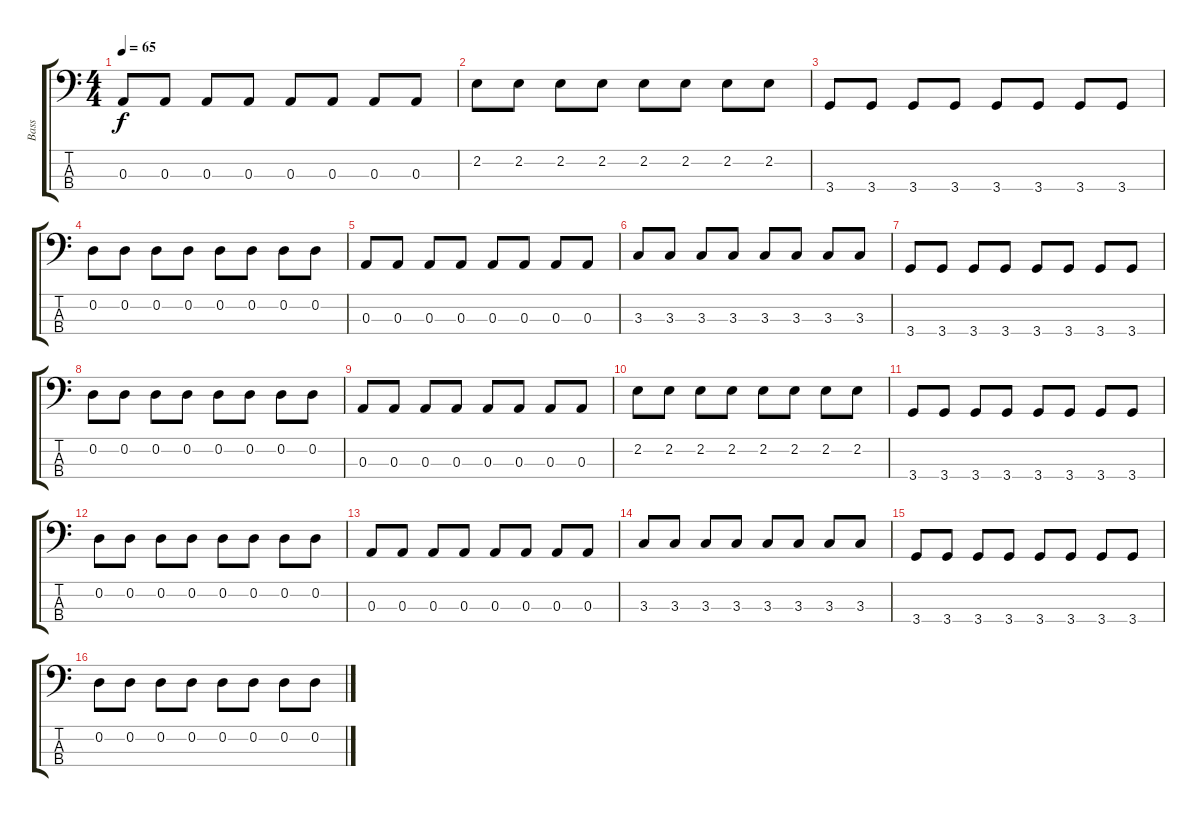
\track ("Bass" "Bass") {instrument electricbassfinger}
\staff {score tabs}
\tuning (G2 D2 A1 E1) {hide}
\ts (4 4)
\tempo 65
\clef f4
\ks c
0.3.8{dy f} 0.3.8 0.3.8 0.3.8 0.3.8 0.3.8 0.3.8 0.3.8 |
2.2.8 2.2.8 2.2.8 2.2.8 2.2.8 2.2.8 2.2.8 2.2.8 |
3.4.8 3.4.8 3.4.8 3.4.8 3.4.8 3.4.8 3.4.8 3.4.8 |
0.2.8 0.2.8 0.2.8 0.2.8 0.2.8 0.2.8 0.2.8 0.2.8 |
0.3.8 0.3.8 0.3.8 0.3.8 0.3.8 0.3.8 0.3.8 0.3.8 |
3.3.8 3.3.8 3.3.8 3.3.8 3.3.8 3.3.8 3.3.8 3.3.8 |
3.4.8 3.4.8 3.4.8 3.4.8 3.4.8 3.4.8 3.4.8 3.4.8 |
0.2.8 0.2.8 0.2.8 0.2.8 0.2.8 0.2.8 0.2.8 0.2.8 |
0.3.8 0.3.8 0.3.8 0.3.8 0.3.8 0.3.8 0.3.8 0.3.8 |
2.2.8 2.2.8 2.2.8 2.2.8 2.2.8 2.2.8 2.2.8 2.2.8 |
3.4.8 3.4.8 3.4.8 3.4.8 3.4.8 3.4.8 3.4.8 3.4.8 |
0.2.8 0.2.8 0.2.8 0.2.8 0.2.8 0.2.8 0.2.8 0.2.8 |
0.3.8 0.3.8 0.3.8 0.3.8 0.3.8 0.3.8 0.3.8 0.3.8 |
3.3.8 3.3.8 3.3.8 3.3.8 3.3.8 3.3.8 3.3.8 3.3.8 |
3.4.8 3.4.8 3.4.8 3.4.8 3.4.8 3.4.8 3.4.8 3.4.8 |
0.2.8 0.2.8 0.2.8 0.2.8 0.2.8 0.2.8 0.2.8 0.2.8
